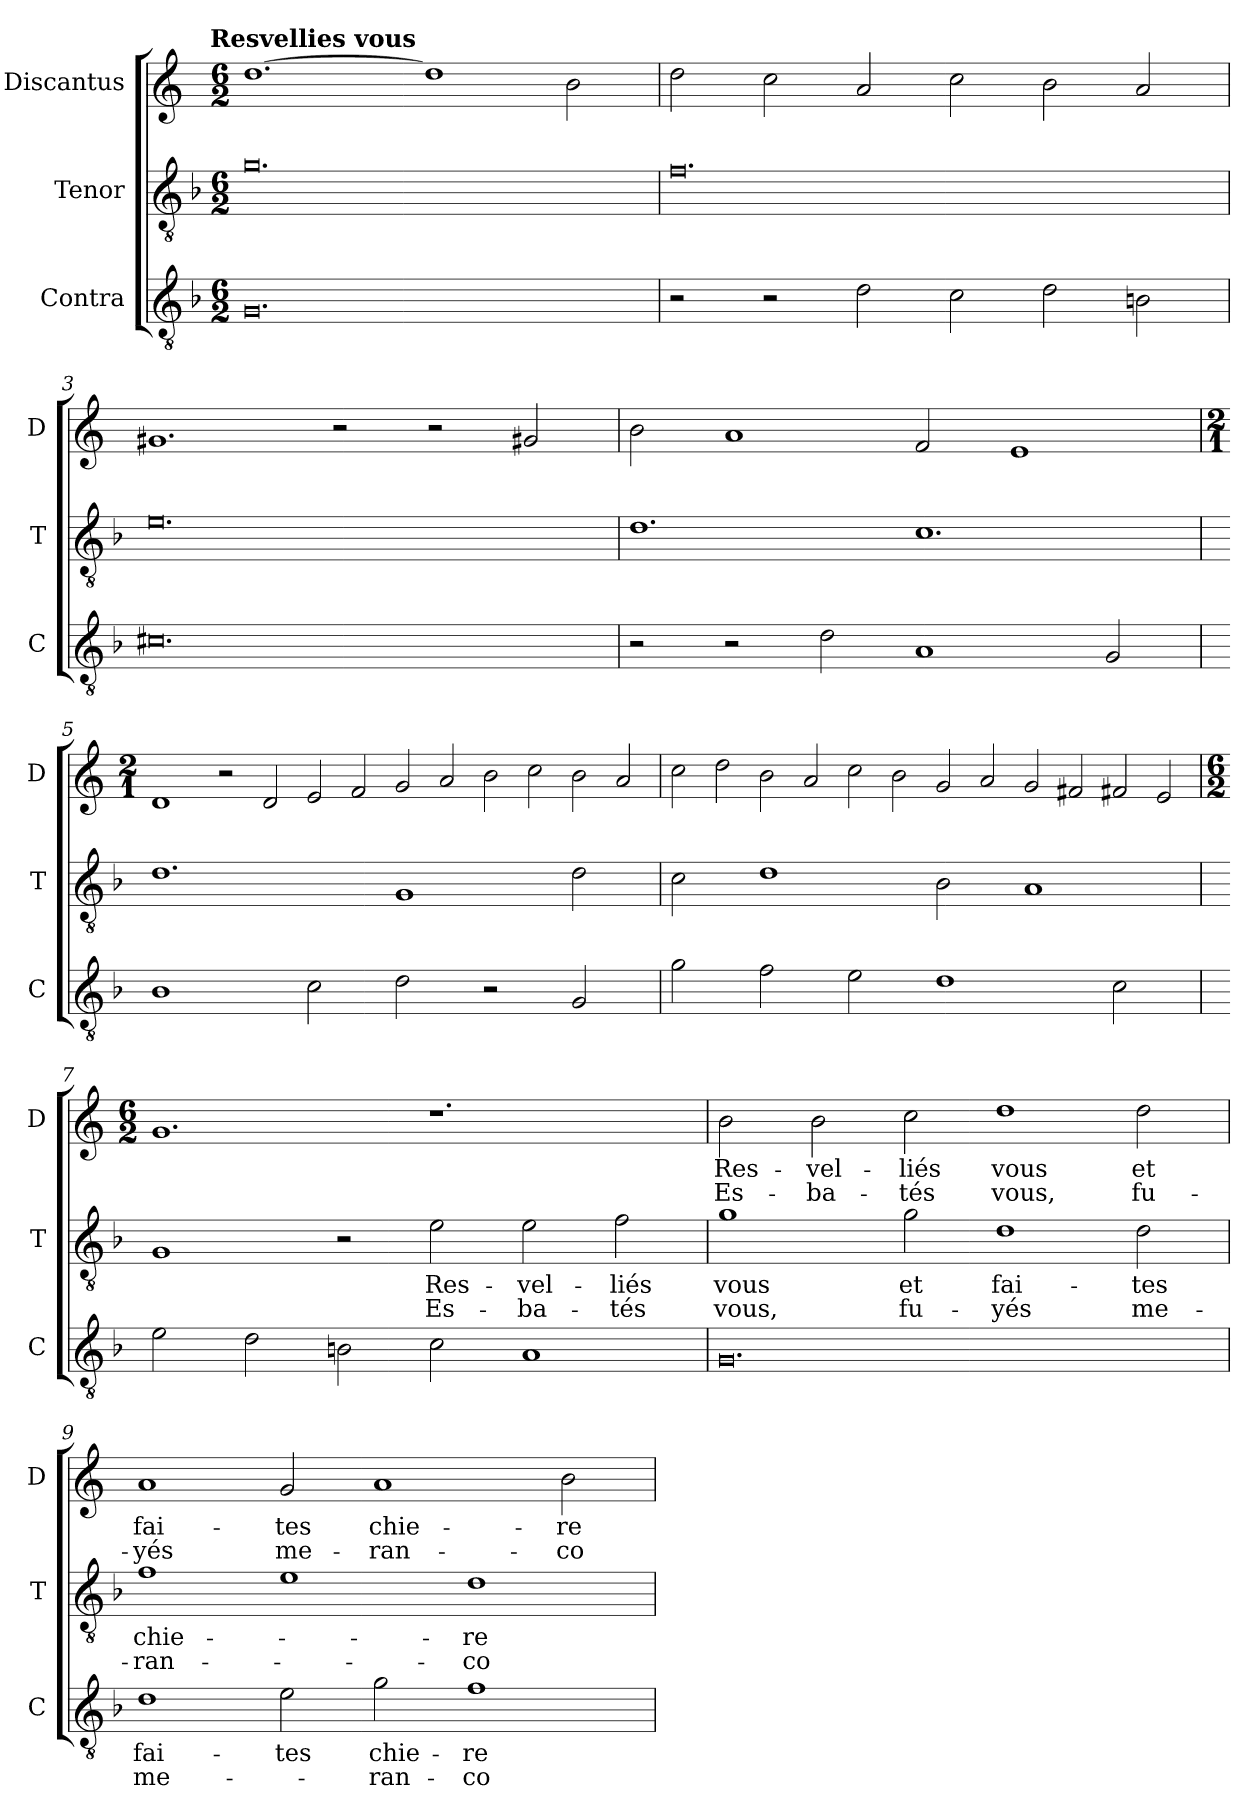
**kern	**text	**text	**kern	**text	**text	**kern	**text	**text
*part3	*part3	*part3	*part2	*part2	*part2	*part1	*part1	*part1
*staff3	*staff3	*staff3	*staff2	*staff2	*staff2	*staff1	*staff1	*staff1
*I"Contra	*	*	*I"Tenor	*	*	*I"Discantus	*	*
*I'C	*	*	*I'T	*	*	*I'D	*	*
*clefGv2	*	*	*clefGv2	*	*	*clefG2	*	*
*k[b-]	*	*	*k[b-]	*	*	*k[]	*	*
!!LO:TX:omd:t=Resvellies vous
*M6/2	*	*	*M6/2	*	*	*M6/2	*	*
*MM340	*	*	*MM340	*	*	*MM340	*	*
=1	=1	=1	=1	=1	=1	=1	=1	=1
0.G	.	.	0.g	.	.	[1.dd	.	.
.	.	.	.	.	.	1dd]	.	.
.	.	.	.	.	.	2b	.	.
=2	=2	=2	=2	=2	=2	=2	=2	=2
2r	.	.	0.f	.	.	2dd	.	.
2r	.	.	.	.	.	2cc	.	.
2d	.	.	.	.	.	2a	.	.
2c	.	.	.	.	.	2cc	.	.
2d	.	.	.	.	.	2b	.	.
2Bn	.	.	.	.	.	2a	.	.
=3	=3	=3	=3	=3	=3	=3	=3	=3
0.c#X	.	.	0.e	.	.	1.g#X	.	.
.	.	.	.	.	.	2r	.	.
.	.	.	.	.	.	2r	.	.
.	.	.	.	.	.	2g#X	.	.
=4	=4	=4	=4	=4	=4	=4	=4	=4
2r	.	.	1.d	.	.	2b	.	.
2r	.	.	.	.	.	1a	.	.
2d	.	.	.	.	.	.	.	.
1A	.	.	1.c	.	.	2f	.	.
.	.	.	.	.	.	1e	.	.
2G	.	.	.	.	.	.	.	.
=5	=5	=5	=5	=5	=5	=5	=5	=5
*	*	*	*	*	*	*M2/1	*	*
!	!	!	!	!	!	!LO:N:vis=1	!	!
1B-	.	.	1.d	.	.	2d	.	.
!	!	!	!	!	!	!LO:N:vis=2	!	!
.	.	.	.	.	.	4r	.	.
!	!	!	!	!	!	!LO:N:vis=2	!	!
.	.	.	.	.	.	4d	.	.
!	!	!	!	!	!	!LO:N:vis=2	!	!
2c	.	.	.	.	.	4e	.	.
!	!	!	!	!	!	!LO:N:vis=2	!	!
.	.	.	.	.	.	4f	.	.
!	!	!	!	!	!	!LO:N:vis=2	!	!
2d	.	.	1G	.	.	4g	.	.
!	!	!	!	!	!	!LO:N:vis=2	!	!
.	.	.	.	.	.	4a	.	.
!	!	!	!	!	!	!LO:N:vis=2	!	!
2r	.	.	.	.	.	4b	.	.
!	!	!	!	!	!	!LO:N:vis=2	!	!
.	.	.	.	.	.	4cc	.	.
!	!	!	!	!	!	!LO:N:vis=2	!	!
2G	.	.	2d	.	.	4b	.	.
!	!	!	!	!	!	!LO:N:vis=2	!	!
.	.	.	.	.	.	4a	.	.
=6	=6	=6	=6	=6	=6	=6	=6	=6
!	!	!	!	!	!	!LO:N:vis=2	!	!
2g	.	.	2c	.	.	4cc	.	.
!	!	!	!	!	!	!LO:N:vis=2	!	!
.	.	.	.	.	.	4dd	.	.
!	!	!	!	!	!	!LO:N:vis=2	!	!
2f	.	.	1d	.	.	4b	.	.
!	!	!	!	!	!	!LO:N:vis=2	!	!
.	.	.	.	.	.	4a	.	.
!	!	!	!	!	!	!LO:N:vis=2	!	!
2e	.	.	.	.	.	4cc	.	.
!	!	!	!	!	!	!LO:N:vis=2	!	!
.	.	.	.	.	.	4b	.	.
!	!	!	!	!	!	!LO:N:vis=2	!	!
1d	.	.	2B-	.	.	4g	.	.
!	!	!	!	!	!	!LO:N:vis=2	!	!
.	.	.	.	.	.	4a	.	.
!	!	!	!	!	!	!LO:N:vis=2	!	!
.	.	.	1A	.	.	4g	.	.
!	!	!	!	!	!	!LO:N:vis=2	!	!
.	.	.	.	.	.	4f#X	.	.
!	!	!	!	!	!	!LO:N:vis=2	!	!
2c	.	.	.	.	.	4f#X	.	.
!	!	!	!	!	!	!LO:N:vis=2	!	!
.	.	.	.	.	.	4e	.	.
=7	=7	=7	=7	=7	=7	=7	=7	=7
*	*	*	*	*	*	*M6/2	*	*
2e	.	.	1G	.	.	1.g	.	.
2d	.	.	.	.	.	.	.	.
2Bn	.	.	2r	.	.	.	.	.
2c	.	.	2e	Res-	Es-	1.r	.	.
1A	.	.	2e	-vel-	-ba-	.	.	.
.	.	.	2f	-liés	-tés	.	.	.
=8	=8	=8	=8	=8	=8	=8	=8	=8
0.G	.	.	1g	vous	vous,	2b	Res-	Es-
.	.	.	.	.	.	2b	-vel-	-ba-
.	.	.	2g	et	fu-	2cc	-liés	-tés
.	.	.	1d	fai-	-yés	1dd	vous	vous,
.	.	.	2d	-tes	me-	2dd	et	fu-
=9	=9	=9	=9	=9	=9	=9	=9	=9
1d	fai-	me-	1f	chie-	-ran-	1a	fai-	-yés
2e	-tes	.	1e	.	.	2g	-tes	me-
2g	chie-	-ran-	.	.	.	1a	chie-	-ran-
1f	-re	-co-	1d	-re	-co-	.	.	.
.	.	.	.	.	.	2b	-re	-co-
=	=	=	=	=	=	=	=	=
*-	*-	*-	*-	*-	*-	*-	*-	*-
